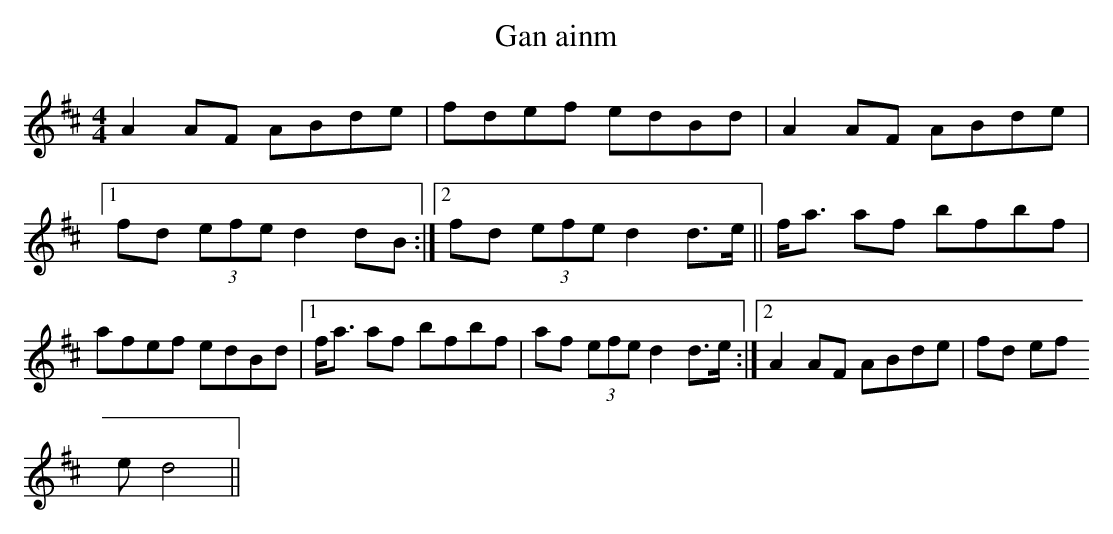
X:1
T:Gan ainm
M:4/4
L:1/8
K:D
A2AF ABde|fdef edBd|A2AF ABde|1 fd (3efe d2 dB:|2 fd (3efe d2 d>e ||\
f<a af bfbf|afef edBd|1 f<a af bfbf|af (3efe d2 d>e:|2 A2AF ABde|fd (3ef
e d4||
